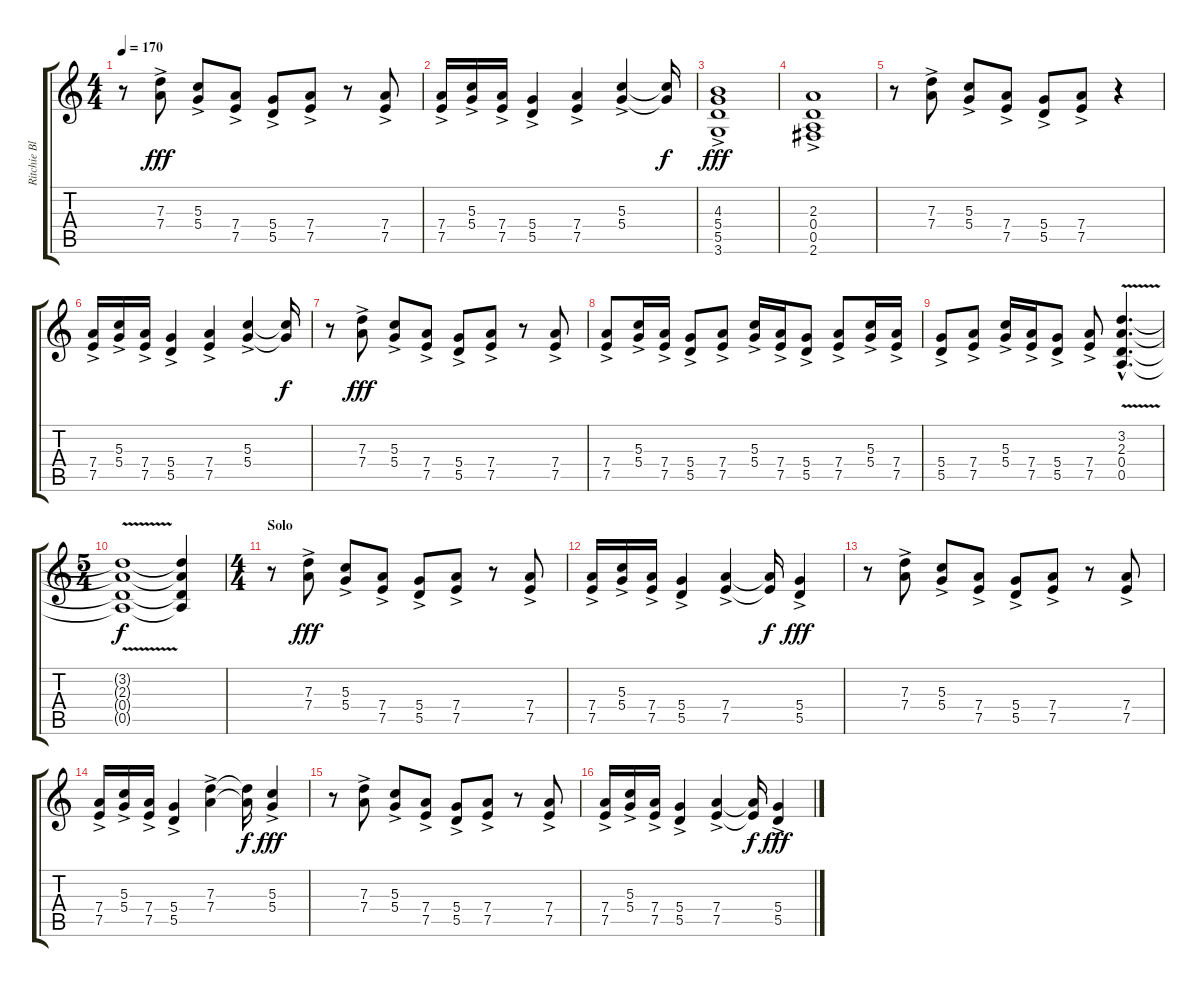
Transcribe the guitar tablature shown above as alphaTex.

\track ("Ritchie Blackmore" "Ritchie Bl") {instrument distortionguitar}
\staff {score tabs}
\tuning (E4 B3 G3 D3 A2 E2) {hide}
\ts (4 4)
\tempo 170
\clef g2
\ks c
r.8{dy fff} (7.3{ac} 7.4).8 (5.3{ac} 5.4).8 (7.4{ac} 7.5).8 (5.4{ac} 5.5).8 (7.4{ac} 7.5).8 r.8 (7.4{ac} 7.5).8 |
(7.4{ac} 7.5).16 (5.3{ac} 5.4).16 (7.4{ac} 7.5).16 (5.4{ac} 5.5).4 (7.4{ac} 7.5{ac}).4 (5.3{ac} 5.4{ac}).4 (5.3{t} 5.4{t}).16{dy f} |
(4.3{ac} 5.4{ac} 5.5{ac} 3.6{ac}).1{dy fff} |
(2.3{ac} 0.4{ac} 0.5{ac} 2.6{ac}).1 |
r.8 (7.3{ac} 7.4).8 (5.3{ac} 5.4).8 (7.4{ac} 7.5).8 (5.4{ac} 5.5).8 (7.4{ac} 7.5).8 r.4 |
(7.4{ac} 7.5).16 (5.3{ac} 5.4).16 (7.4{ac} 7.5).16 (5.4{ac} 5.5).4 (7.4{ac} 7.5{ac}).4 (5.3{ac} 5.4{ac}).4 (5.3{t} 5.4{t}).16{dy f} |
r.8 (7.3{ac} 7.4).8{dy fff} (5.3{ac} 5.4).8 (7.4{ac} 7.5).8 (5.4{ac} 5.5).8 (7.4{ac} 7.5).8 r.8 (7.4{ac} 7.5).8 |
(7.4{ac} 7.5{ac}).8 (5.3{ac} 5.4{ac}).16 (7.4{ac} 7.5{ac}).16 (5.4{ac} 5.5{ac}).8 (7.4{ac} 7.5{ac}).8 (5.3{ac} 5.4{ac}).16 (7.4{ac} 7.5{ac}).16 (5.4{ac} 5.5{ac}).8 (7.4{ac} 7.5{ac}).8 (5.3{ac} 5.4{ac}).16 (7.4{ac} 7.5{ac}).16 |
(5.4{ac} 5.5{ac}).8 (7.4{ac} 7.5{ac}).8 (5.3{ac} 5.4{ac}).16 (7.4{ac} 7.5{ac}).16 (5.4{ac} 5.5{ac}).8 (7.4{ac} 7.5{ac}).8 (3.2{v hac} 2.3{v hac} 0.4{v hac} 0.5{v hac}).4{d} |
\ts (5 4)
(3.2{t} 2.3{t} 0.4{t} 0.5{t}).1{dy f} (3.2{t} 2.3{t} 0.4{t} 0.5{t}).4 |
\ts (4 4)
\section ("" "Solo")
r.8{volume 10} (7.3{ac} 7.4).8{dy fff} (5.3{ac} 5.4).8 (7.4{ac} 7.5).8 (5.4{ac} 5.5).8 (7.4{ac} 7.5).8 r.8 (7.4{ac} 7.5).8 |
(7.4{ac} 7.5).16 (5.3{ac} 5.4).16 (7.4{ac} 7.5).16 (5.4{ac} 5.5).4 (7.4{ac} 7.5{ac}).4 (7.4{t} 7.5{t}).16{dy f} (5.4{ac} 5.5{ac}).4{dy fff} |
r.8 (7.3{ac} 7.4).8 (5.3{ac} 5.4).8 (7.4{ac} 7.5).8 (5.4{ac} 5.5).8 (7.4{ac} 7.5).8 r.8 (7.4{ac} 7.5).8 |
(7.4{ac} 7.5).16 (5.3{ac} 5.4).16 (7.4{ac} 7.5).16 (5.4{ac} 5.5).4 (7.3{ac} 7.4{ac}).4 (7.3{t} 7.4{t}).16{dy f} (5.3{ac} 5.4{ac}).4{dy fff} |
r.8 (7.3{ac} 7.4).8 (5.3{ac} 5.4).8 (7.4{ac} 7.5).8 (5.4{ac} 5.5).8 (7.4{ac} 7.5).8 r.8 (7.4{ac} 7.5).8 |
(7.4{ac} 7.5).16 (5.3{ac} 5.4).16 (7.4{ac} 7.5).16 (5.4{ac} 5.5).4 (7.4{ac} 7.5{ac}).4 (7.4{t} 7.5{t}).16{dy f} (5.4{ac} 5.5{ac}).4{dy fff}
